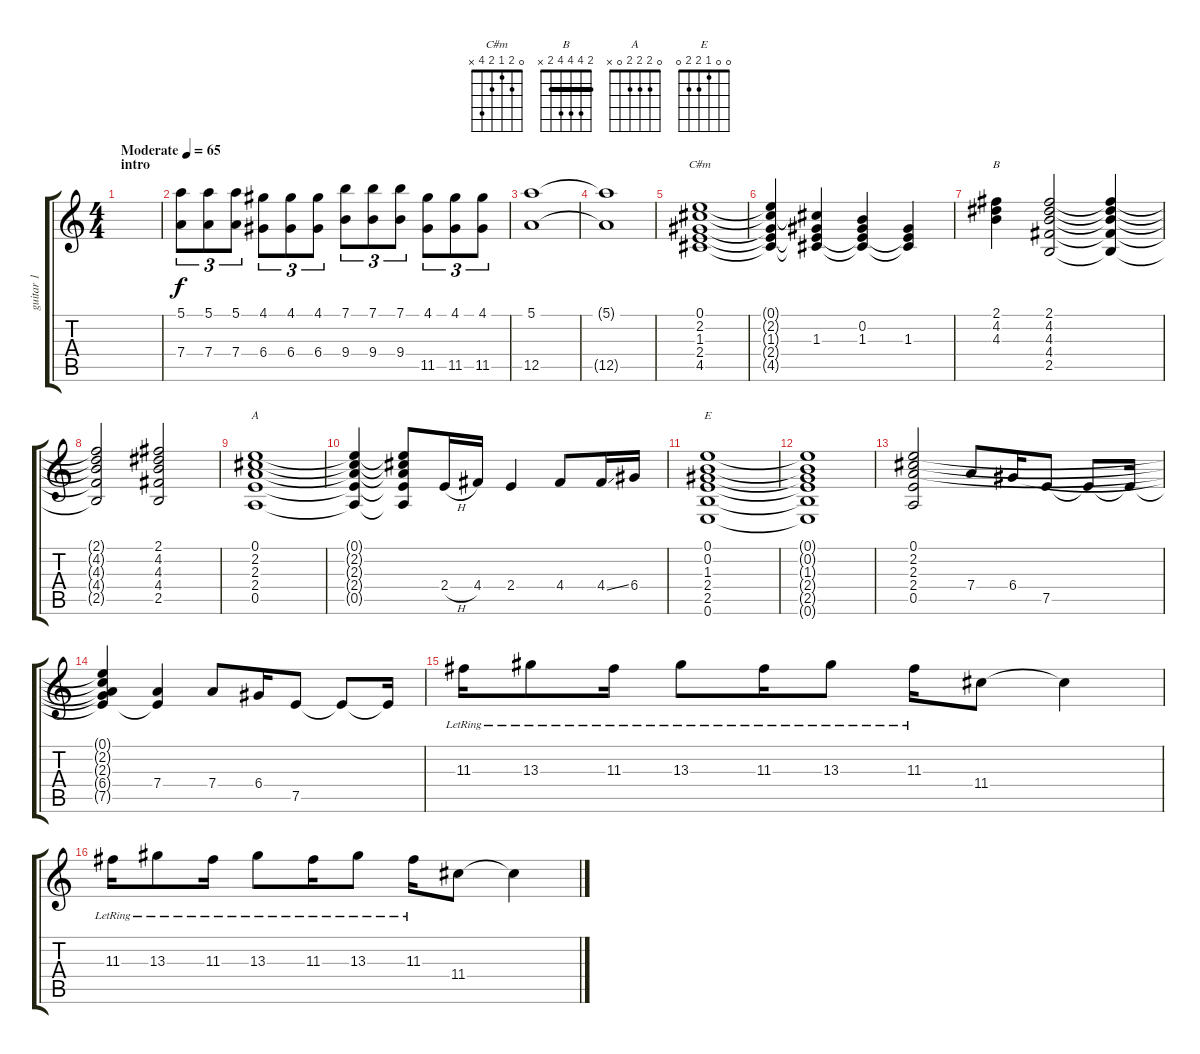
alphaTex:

\track ("guitar 1" "guitar 1") {instrument electricguitarjazz}
\staff {score tabs}
\tuning (E4 B3 G3 D3 A2 E2) {hide}
\chord ("C#m" 0 2 1 2 4 x)
\chord ("B" 2 4 4 4 2 x) {barre 2}
\chord ("A" 0 2 2 2 0 x)
\chord ("E" 0 0 1 2 2 0)
\ts (4 4)
\section ("" "intro ")
\tempo (65 "Moderate")
\clef g2
\ks c
|
(5.1 7.4).8{tu (3 2)} (5.1 7.4).8{tu (3 2)} (5.1 7.4).8{tu (3 2)} (4.1 6.4).8{tu (3 2)} (4.1 6.4).8{tu (3 2)} (4.1 6.4).8{tu (3 2)} (7.1 9.4).8{tu (3 2)} (7.1 9.4).8{tu (3 2)} (7.1 9.4).8{tu (3 2)} (4.1 11.5).8{tu (3 2)} (4.1 11.5).8{tu (3 2)} (4.1 11.5).8{tu (3 2)} |
(5.1 12.5).1 |
(5.1{t} 12.5{t}).1 |
(0.1 2.2 1.3 2.4 4.5).1{ch "C#m"} |
(0.1{t} 2.2{t} 1.3{t} 2.4{t} 4.5{t}).4 (2.2{t} 1.3 2.4{t} 4.5{t}).4 (0.2 1.3 2.4{t} 4.5{t}).4 (1.3 2.4{t} 4.5{t}).4 |
(2.1 4.2 4.3).4{ch "B"} (2.1 4.2 4.3 4.4 2.5).2 (2.1{t} 4.2{t} 4.3{t} 4.4{t} 2.5{t}).4 |
(2.1{t} 4.2{t} 4.3{t} 4.4{t} 2.5{t}).2 (2.1 4.2 4.3 4.4 2.5).2 |
(0.1 2.2 2.3 2.4 0.5).1{ch "A"} |
(0.1{t} 2.2{t} 2.3{t} 2.4{t} 0.5{t}).4 (0.1{t} 2.2{t} 2.3{t} 2.4{t} 0.5{t}).8 2.4{h}.16 4.4.16 2.4.4 4.4.8 4.4{ss}.16 6.4.16 |
(0.1 0.2 1.3 2.4 2.5 0.6).1{ch "E"} |
(0.1{t} 0.2{t} 1.3{t} 2.4{t} 2.5{t} 0.6{t}).1 |
(0.1 2.2 2.3 2.4 0.5).2 7.4.8 6.4.16 7.5.8 7.5{t}.8 7.5{t}.16 |
(0.1{t} 2.2{t} 2.3{t} 6.4{t} 7.5{t}).4 (7.4 7.5{t}).4 7.4.8 6.4.16 7.5.8 7.5{t}.8 7.5{t}.16 |
11.3{lr}.16 13.3{lr}.8 11.3{lr}.16 13.3{lr}.8 11.3{lr}.16 13.3{lr}.8 11.3{lr}.16 11.4.8 11.4{t}.4 |
11.3{lr}.16 13.3{lr}.8 11.3{lr}.16 13.3{lr}.8 11.3{lr}.16 13.3{lr}.8 11.3{lr}.16 11.4.8 11.4{t}.4
